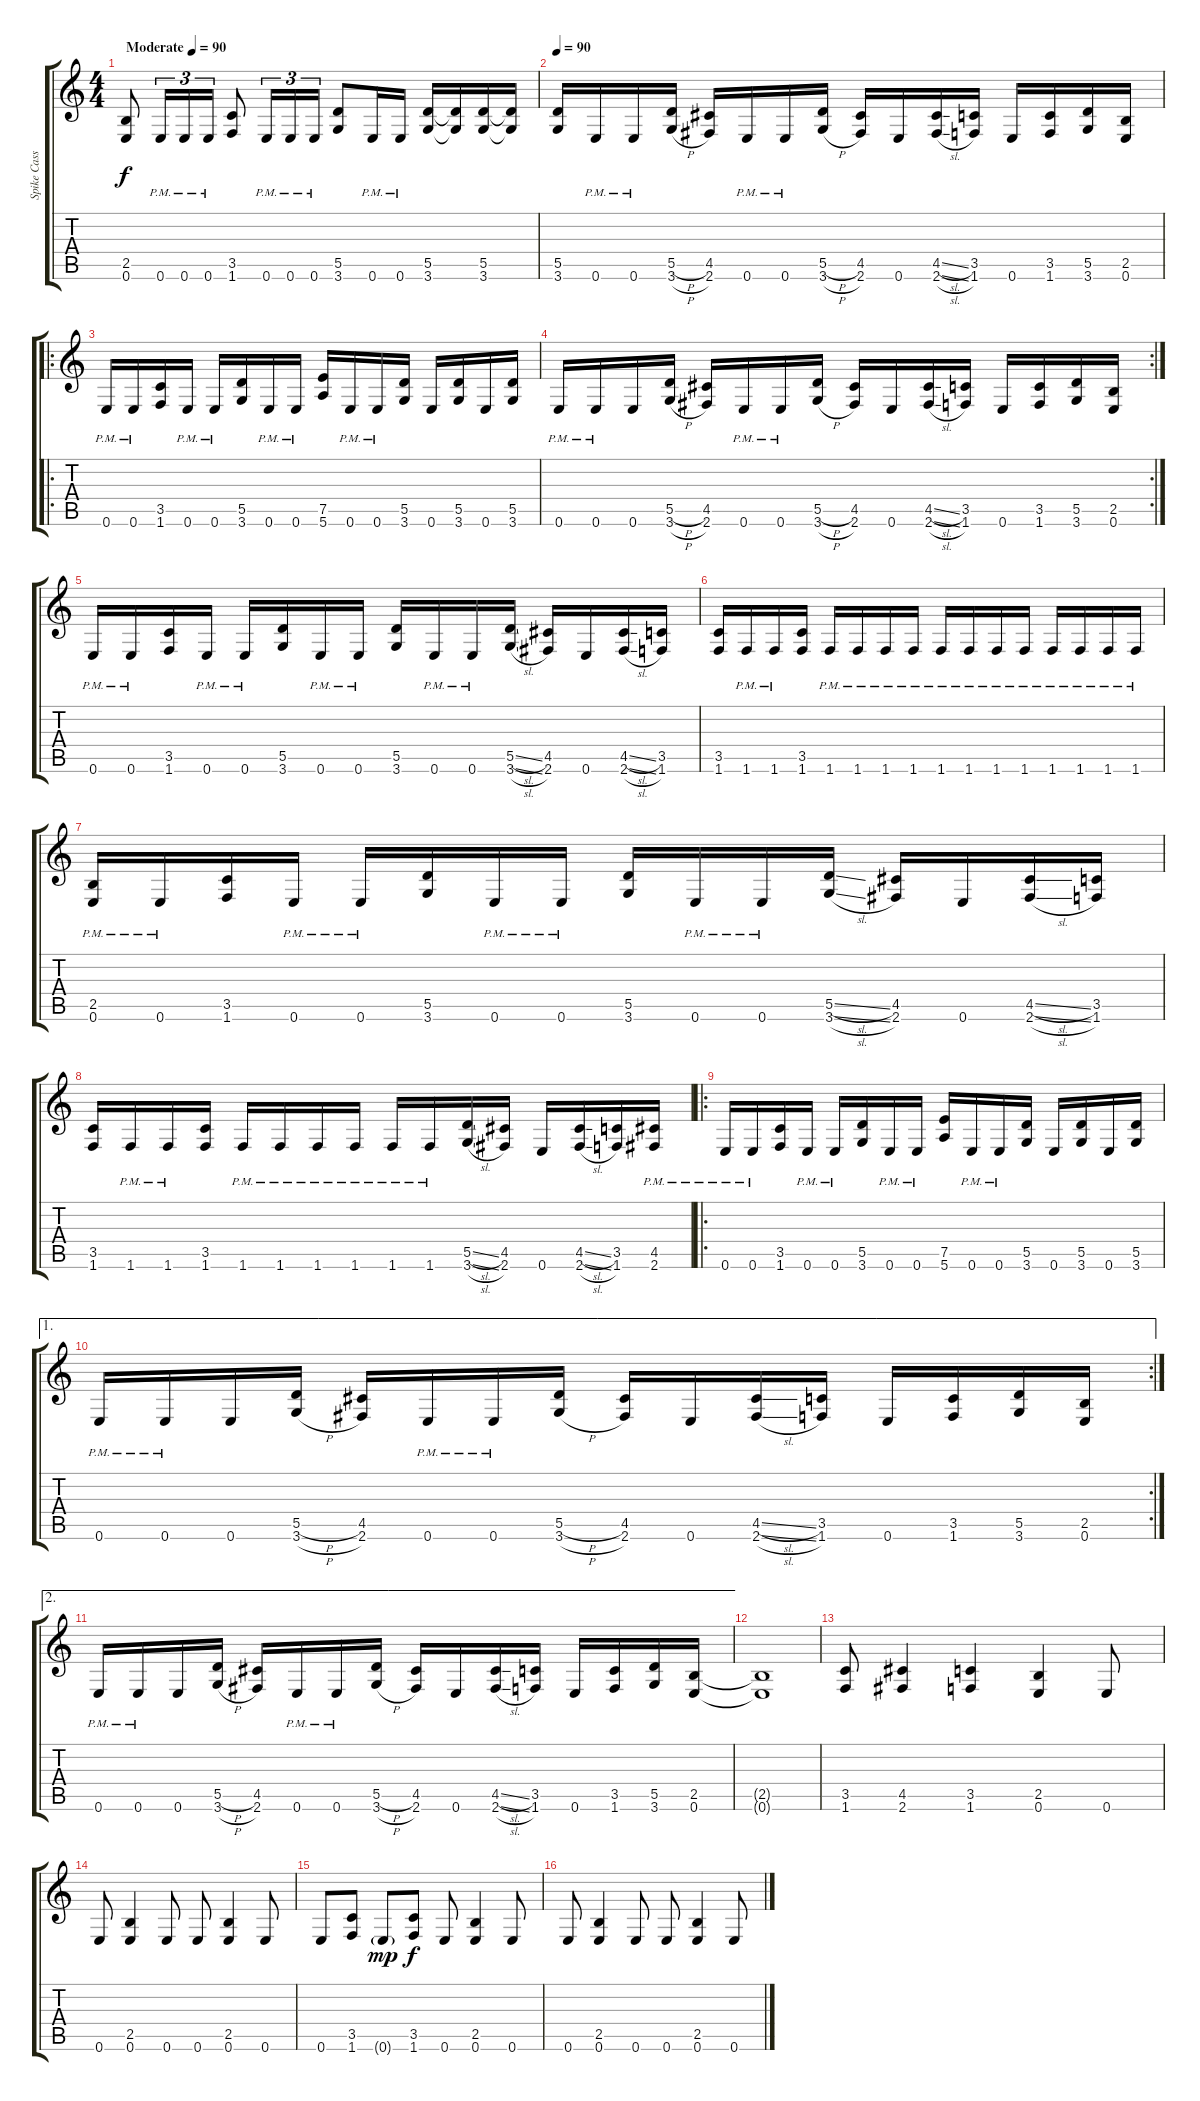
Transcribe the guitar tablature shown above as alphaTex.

\track ("Spike Cassidy" "Spike Cass") {instrument overdrivenguitar}
\staff {score tabs}
\tuning (E4 B3 G3 D3 A2 E2) {hide}
\ts (4 4)
\tempo (90 "Moderate")
\tempo 120
\tempo (90 "Moderate")
\clef g2
\ks c
(2.5 0.6).8{dy f instrument overdrivenguitar} 0.6{pm}.16{tu (3 2)} 0.6{pm}.16{tu (3 2)} 0.6{pm}.16{tu (3 2)} (3.5 1.6).8 0.6{pm}.16{tu (3 2)} 0.6{pm}.16{tu (3 2)} 0.6{pm}.16{tu (3 2)} (5.5 3.6).8 0.6{pm}.16 0.6{pm}.16 (5.5 3.6).16 (5.5{t} 3.6{t}).16 (5.5 3.6).16 (5.5{t} 3.6{t}).16 |
\tempo 90
(5.5 3.6).16 0.6{pm}.16 0.6{pm}.16 (5.5{h} 3.6{h}).16 (4.5 2.6).16 0.6{pm}.16 0.6{pm}.16 (5.5{h} 3.6{h}).16 (4.5 2.6).16 0.6.16 (4.5{sl} 2.6{sl}).16 (3.5 1.6).16 0.6.16 (3.5 1.6).16 (5.5 3.6).16 (2.5 0.6).16 |
\ro
0.6{pm}.16 0.6{pm}.16 (3.5 1.6).16 0.6{pm}.16 0.6{pm}.16 (5.5 3.6).16 0.6{pm}.16 0.6{pm}.16 (7.5 5.6).16 0.6{pm}.16 0.6{pm}.16 (5.5 3.6).16 0.6.16 (5.5 3.6).16 0.6.16 (5.5 3.6).16 |
\rc 2
0.6{pm}.16 0.6{pm}.16 0.6.16 (5.5{h} 3.6{h}).16 (4.5 2.6).16 0.6{pm}.16 0.6{pm}.16 (5.5{h} 3.6{h}).16 (4.5 2.6).16 0.6.16 (4.5{sl} 2.6{sl}).16 (3.5 1.6).16 0.6.16 (3.5 1.6).16 (5.5 3.6).16 (2.5 0.6).16 |
0.6{pm}.16 0.6{pm}.16 (3.5 1.6).16 0.6{pm}.16 0.6{pm}.16 (5.5 3.6).16 0.6{pm}.16 0.6{pm}.16 (5.5 3.6).16 0.6{pm}.16 0.6{pm}.16 (5.5{sl} 3.6{sl}).16 (4.5 2.6).16 0.6.16 (4.5{sl} 2.6{sl}).16 (3.5 1.6).16 |
(3.5 1.6).16 1.6{pm}.16 1.6{pm}.16 (3.5 1.6).16 1.6{pm}.16 1.6{pm}.16 1.6{pm}.16 1.6{pm}.16 1.6{pm}.16 1.6{pm}.16 1.6{pm}.16 1.6{pm}.16 1.6{pm}.16 1.6{pm}.16 1.6{pm}.16 1.6{pm}.16 |
(2.5 0.6{pm}).16 0.6{pm}.16 (3.5 1.6).16 0.6{pm}.16 0.6{pm}.16 (5.5 3.6).16 0.6{pm}.16 0.6{pm}.16 (5.5 3.6).16 0.6{pm}.16 0.6{pm}.16 (5.5{sl} 3.6{sl}).16 (4.5 2.6).16 0.6.16 (4.5{sl} 2.6{sl}).16 (3.5 1.6).16 |
(3.5 1.6).16 1.6{pm}.16 1.6{pm}.16 (3.5 1.6).16 1.6{pm}.16 1.6{pm}.16 1.6{pm}.16 1.6{pm}.16 1.6{pm}.16 1.6{pm}.16 (5.5{sl} 3.6{sl}).16 (4.5 2.6).16 0.6.16 (4.5{sl} 2.6{sl}).16 (3.5 1.6).16 (4.5 2.6{pm}).16 |
\ro
0.6{pm}.16 0.6{pm}.16 (3.5 1.6).16 0.6{pm}.16 0.6{pm}.16 (5.5 3.6).16 0.6{pm}.16 0.6{pm}.16 (7.5 5.6).16 0.6{pm}.16 0.6{pm}.16 (5.5 3.6).16 0.6.16 (5.5 3.6).16 0.6.16 (5.5 3.6).16 |
\ae 1
\rc 2
0.6{pm}.16 0.6{pm}.16 0.6.16 (5.5{h} 3.6{h}).16 (4.5 2.6).16 0.6{pm}.16 0.6{pm}.16 (5.5{h} 3.6{h}).16 (4.5 2.6).16 0.6.16 (4.5{sl} 2.6{sl}).16 (3.5 1.6).16 0.6.16 (3.5 1.6).16 (5.5 3.6).16 (2.5 0.6).16 |
\ae 2
0.6{pm}.16 0.6{pm}.16 0.6.16 (5.5{h} 3.6{h}).16 (4.5 2.6).16 0.6{pm}.16 0.6{pm}.16 (5.5{h} 3.6{h}).16 (4.5 2.6).16 0.6.16 (4.5{sl} 2.6{sl}).16 (3.5 1.6).16 0.6.16 (3.5 1.6).16 (5.5 3.6).16 (2.5 0.6).16 |
(2.5{t} 0.6{t}).1 |
(3.5 1.6).8 (4.5 2.6).4 (3.5 1.6).4 (2.5 0.6).4 0.6.8 |
0.6.8 (2.5 0.6).4 0.6.8 0.6.8 (2.5 0.6).4 0.6.8 |
0.6.8 (3.5 1.6).8 0.6{g}.8{dy mp} (3.5 1.6).8{dy f} 0.6.8 (2.5 0.6).4 0.6.8 |
0.6.8 (2.5 0.6).4 0.6.8 0.6.8 (2.5 0.6).4 0.6.8
